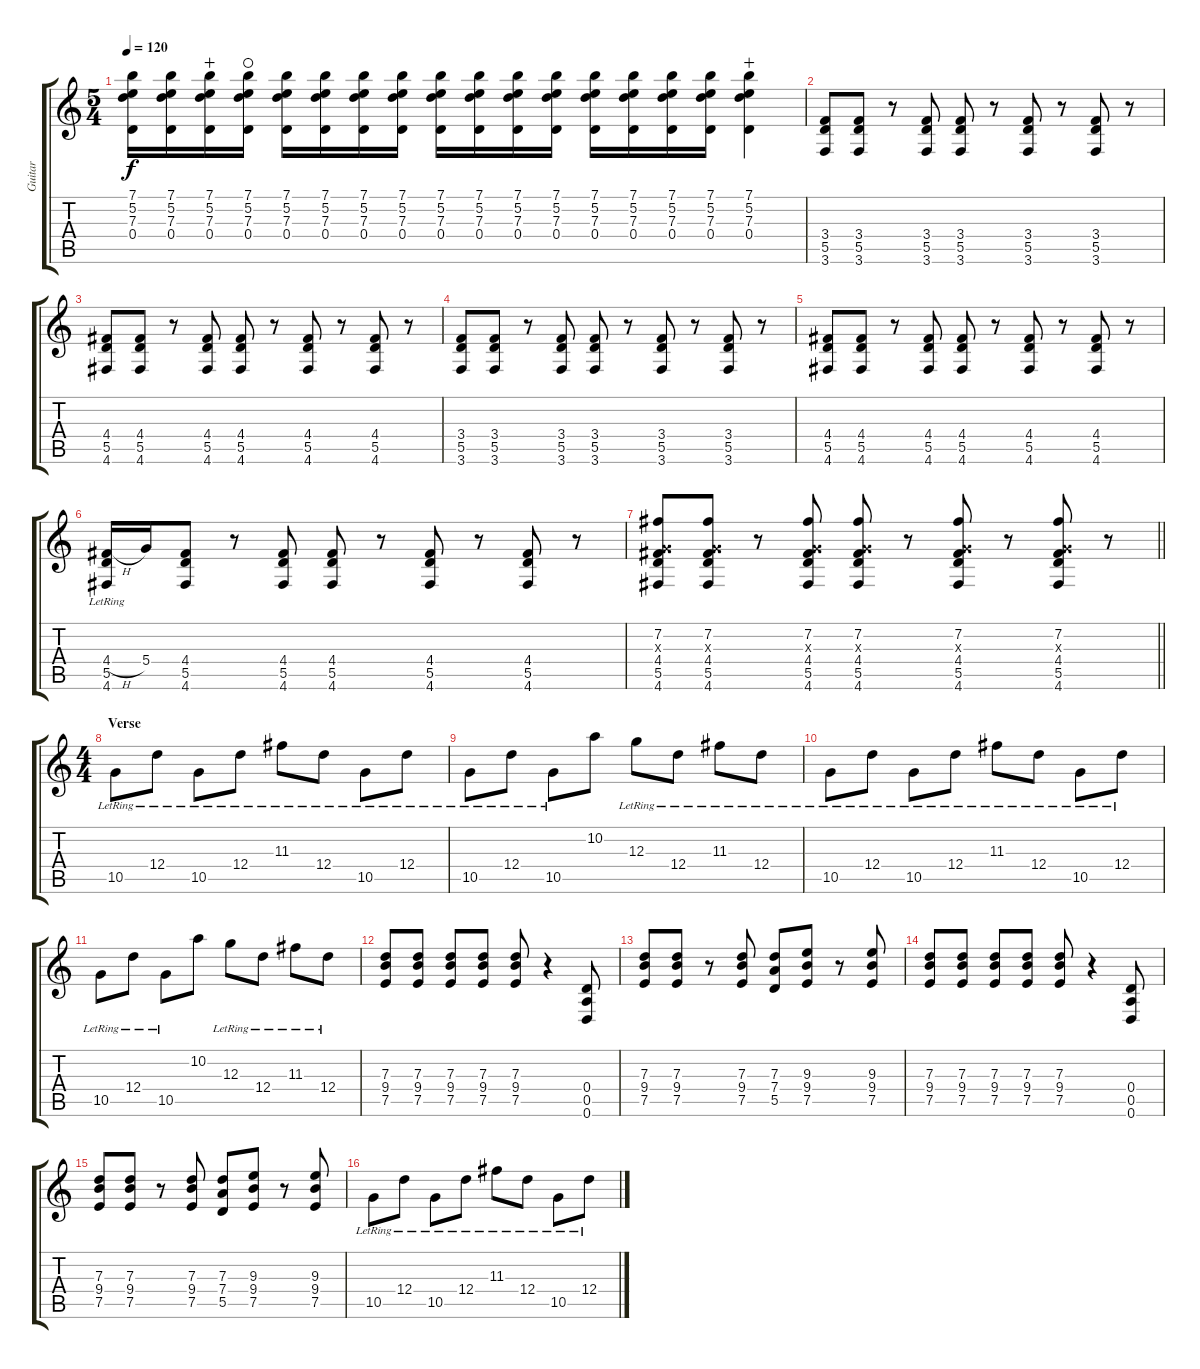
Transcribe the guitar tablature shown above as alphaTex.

\track ("Guitar" "Guitar") {instrument distortionguitar}
\staff {score tabs}
\tuning (E4 B3 G3 D3 A2 D2) {hide}
\ts (5 4)
\tempo 120
\clef g2
\ks c
(7.1 5.2 7.3 0.4).16{dy f} (7.1 5.2 7.3 0.4).16 (7.1 5.2 7.3 0.4).16{wahc} (7.1 5.2 7.3 0.4).16{waho} (7.1 5.2 7.3 0.4).16 (7.1 5.2 7.3 0.4).16 (7.1 5.2 7.3 0.4).16 (7.1 5.2 7.3 0.4).16 (7.1 5.2 7.3 0.4).16 (7.1 5.2 7.3 0.4).16 (7.1 5.2 7.3 0.4).16 (7.1 5.2 7.3 0.4).16 (7.1 5.2 7.3 0.4).16 (7.1 5.2 7.3 0.4).16 (7.1 5.2 7.3 0.4).16 (7.1 5.2 7.3 0.4).16 (7.1 5.2 7.3 0.4).4{wahc} |
(3.4 5.5 3.6).8 (3.4 5.5 3.6).8 r.8 (3.4 5.5 3.6).8 (3.4 5.5 3.6).8 r.8 (3.4 5.5 3.6).8 r.8 (3.4 5.5 3.6).8 r.8 |
(4.4 5.5 4.6).8 (4.4 5.5 4.6).8 r.8 (4.4 5.5 4.6).8 (4.4 5.5 4.6).8 r.8 (4.4 5.5 4.6).8 r.8 (4.4 5.5 4.6).8 r.8 |
(3.4 5.5 3.6).8 (3.4 5.5 3.6).8 r.8 (3.4 5.5 3.6).8 (3.4 5.5 3.6).8 r.8 (3.4 5.5 3.6).8 r.8 (3.4 5.5 3.6).8 r.8 |
(4.4 5.5 4.6).8 (4.4 5.5 4.6).8 r.8 (4.4 5.5 4.6).8 (4.4 5.5 4.6).8 r.8 (4.4 5.5 4.6).8 r.8 (4.4 5.5 4.6).8 r.8 |
(4.4{h} 5.5{lr} 4.6{lr}).16 5.4.16 (4.4 5.5 4.6).8 r.8 (4.4 5.5 4.6).8 (4.4 5.5 4.6).8 r.8 (4.4 5.5 4.6).8 r.8 (4.4 5.5 4.6).8 r.8 |
\barLineRight lightlight
(7.2 0.3{x} 4.4 5.5 4.6).8 (7.2 0.3{x} 4.4 5.5 4.6).8 r.8 (7.2 0.3{x} 4.4 5.5 4.6).8 (7.2 0.3{x} 4.4 5.5 4.6).8 r.8 (7.2 0.3{x} 4.4 5.5 4.6).8 r.8 (7.2 0.3{x} 4.4 5.5 4.6).8 r.8 |
\ts (4 4)
\section ("" "Verse")
10.5{lr}.8 12.4{lr}.8 10.5{lr}.8 12.4{lr}.8 11.3{lr}.8 12.4{lr}.8 10.5{lr}.8 12.4{lr}.8 |
10.5{lr}.8 12.4{lr}.8 10.5{lr}.8 10.2.8 12.3{lr}.8 12.4{lr}.8 11.3{lr}.8 12.4{lr}.8 |
10.5{lr}.8 12.4{lr}.8 10.5{lr}.8 12.4{lr}.8 11.3{lr}.8 12.4{lr}.8 10.5{lr}.8 12.4{lr}.8 |
10.5{lr}.8 12.4{lr}.8 10.5{lr}.8 10.2.8 12.3{lr}.8 12.4{lr}.8 11.3{lr}.8 12.4{lr}.8 |
(7.3 9.4 7.5).8 (7.3 9.4 7.5).8 (7.3 9.4 7.5).8 (7.3 9.4 7.5).8 (7.3 9.4 7.5).8 r.4 (0.4 0.5 0.6).8 |
(7.3 9.4 7.5).8 (7.3 9.4 7.5).8 r.8 (7.3 9.4 7.5).8 (7.3 7.4 5.5).8 (9.3 9.4 7.5).8 r.8 (9.3 9.4 7.5).8 |
(7.3 9.4 7.5).8 (7.3 9.4 7.5).8 (7.3 9.4 7.5).8 (7.3 9.4 7.5).8 (7.3 9.4 7.5).8 r.4 (0.4 0.5 0.6).8 |
(7.3 9.4 7.5).8 (7.3 9.4 7.5).8 r.8 (7.3 9.4 7.5).8 (7.3 7.4 5.5).8 (9.3 9.4 7.5).8 r.8 (9.3 9.4 7.5).8 |
10.5{lr}.8 12.4{lr}.8 10.5{lr}.8 12.4{lr}.8 11.3{lr}.8 12.4{lr}.8 10.5{lr}.8 12.4{lr}.8
